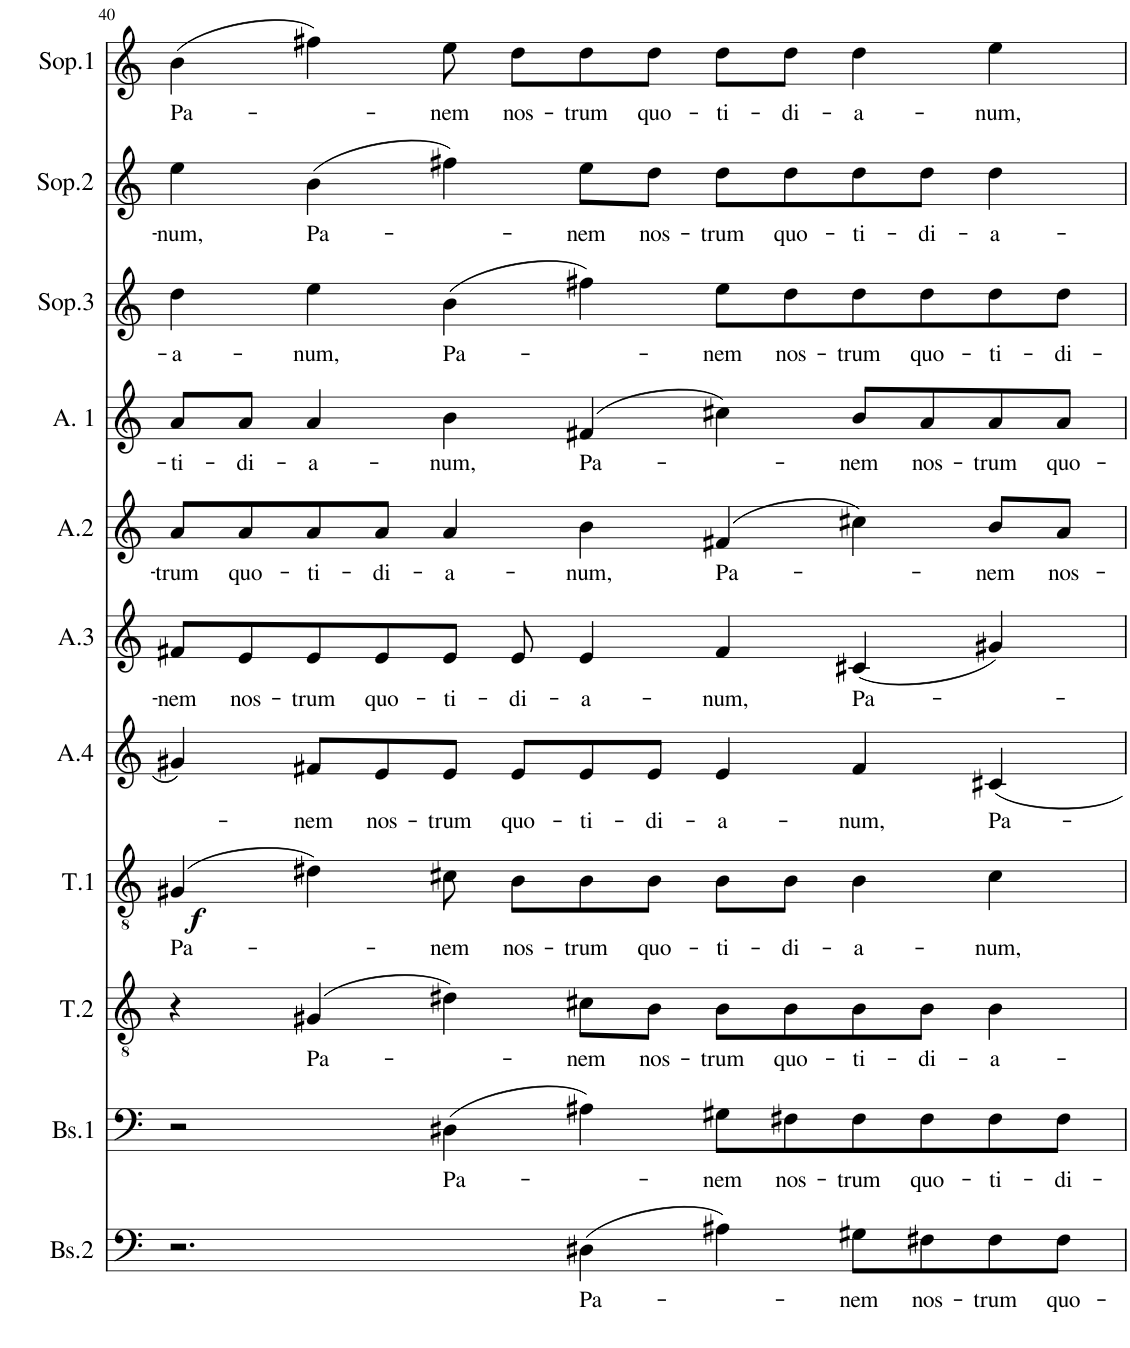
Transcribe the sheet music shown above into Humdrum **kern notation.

**kern	**text	**kern	**text	**kern	**text	**kern	**text	**dynam	**kern	**text	**kern	**text	**kern	**text	**kern	**text	**kern	**text	**kern	**text	**kern	**text
*part11	*part11	*part10	*part10	*part9	*part9	*part8	*part8	*part8	*part7	*part7	*part6	*part6	*part5	*part5	*part4	*part4	*part3	*part3	*part2	*part2	*part1	*part1
*staff11	*staff11	*staff10	*staff10	*staff9	*staff9	*staff8	*staff8	*staff8	*staff7	*staff7	*staff6	*staff6	*staff5	*staff5	*staff4	*staff4	*staff3	*staff3	*staff2	*staff2	*staff1	*staff1
*I"Bas 2	*	*I"Bas 1	*	*I"Tenor 2	*	*I"Tenor 1	*	*	*I"Alt 4	*	*I"Alt 3	*	*I"Alt 2	*	*I"Alt 1	*	*I"Sopraan 3	*	*I"Sopraan 2	*	*I"Sopraan 1	*
*I'Bs.2	*	*I'Bs.1	*	*I'T.2	*	*I'T.1	*	*	*I'A.4	*	*I'A.3	*	*I'A.2	*	*I'A. 1	*	*I'Sop.3	*	*I'Sop.2	*	*I'Sop.1	*
!!LO:PB:g=z
*clefF4	*	*clefF4	*	*clefGv2	*	*clefGv2	*	*	*clefG2	*	*clefG2	*	*clefG2	*	*clefG2	*	*clefG2	*	*clefG2	*	*clefG2	*
*k[]	*	*k[]	*	*k[]	*	*k[]	*	*	*k[]	*	*k[]	*	*k[]	*	*k[]	*	*k[]	*	*k[]	*	*k[]	*
*M14/8	*	*M14/8	*	*M14/8	*	*M14/8	*	*	*M14/8	*	*M14/8	*	*M14/8	*	*M14/8	*	*M14/8	*	*M14/8	*	*M14/8	*
=40	=40	=40	=40	=40	=40	=40	=40	=40	=40	=40	=40	=40	=40	=40	=40	=40	=40	=40	=40	=40	=40	=40
!	!	!	!	!	!	!	!LO:LY:b	!LO:DY:b	!	!	!	!LO:LY:b	!	!LO:LY:b	!	!LO:LY:b	!	!LO:LY:b	!	!LO:LY:b	!	!LO:LY:b
2.r	.	2r	.	4r	.	(4G#X/	Pa-	f	4g#X/	.	8f#X/L	-nem	8a/L	-trum	8a/L	-ti-	4dd\	-a-	4ee\	-num,	(4b\	Pa-
!	!	!	!	!	!	!	!	!	!	!	!	!LO:LY:b	!	!LO:LY:b	!	!LO:LY:b	!	!	!	!	!	!
.	.	.	.	.	.	.	.	.	.	.	8e/	nos-	8a/	quo-	8a/J	-di-	.	.	.	.	.	.
!	!	!	!	!	!LO:LY:b	!	!	!	!	!LO:LY:b	!	!LO:LY:b	!	!LO:LY:b	!	!LO:LY:b	!	!LO:LY:b	!	!LO:LY:b	!	!
.	.	.	.	(4G#X/	Pa-	4d#X\)	.	.	8f#X/L	-nem	8e/	-trum	8a/	-ti-	4a/	-a-	4ee\	-num,	(4b\	Pa-	4ff#X\)	.
!	!	!	!	!	!	!	!	!	!	!LO:LY:b	!	!LO:LY:b	!	!LO:LY:b	!	!	!	!	!	!	!	!
.	.	.	.	.	.	.	.	.	8e/	nos-	8e/	quo-	8a/J	-di-	.	.	.	.	.	.	.	.
!	!	!	!LO:LY:b	!	!	!	!LO:LY:b	!	!	!LO:LY:b	!	!LO:LY:b	!	!LO:LY:b	!	!LO:LY:b	!	!LO:LY:b	!	!	!	!LO:LY:b
.	.	(4D#X\	Pa-	4d#X\)	.	8c#X\	-nem	.	8e/J	-trum	8e/J	-ti-	4a/	-a-	4b\	-num,	(4b\	Pa-	4ff#X\)	.	8ee\	-nem
!	!	!	!	!	!	!	!LO:LY:b	!	!	!LO:LY:b	!	!LO:LY:b	!	!	!	!	!	!	!	!	!	!LO:LY:b
.	.	.	.	.	.	8B\L	nos-	.	8e/L	quo-	8e/	-di-	.	.	.	.	.	.	.	.	8dd\L	nos-
!	!LO:LY:b	!	!	!	!LO:LY:b	!	!LO:LY:b	!	!	!LO:LY:b	!	!LO:LY:b	!	!LO:LY:b	!	!LO:LY:b	!	!	!	!LO:LY:b	!	!LO:LY:b
(4D#X\	Pa-	4A#X\)	.	8c#X\L	-nem	8B\	-trum	.	8e/	-ti-	4e/	-a-	4b\	-num,	(4f#X/	Pa-	4ff#X\)	.	8ee\L	-nem	8dd\	-trum
!	!	!	!	!	!LO:LY:b	!	!LO:LY:b	!	!	!LO:LY:b	!	!	!	!	!	!	!	!	!	!LO:LY:b	!	!LO:LY:b
.	.	.	.	8B\J	nos-	8B\J	quo-	.	8e/J	-di-	.	.	.	.	.	.	.	.	8dd\J	nos-	8dd\J	quo-
!	!	!	!LO:LY:b	!	!LO:LY:b	!	!LO:LY:b	!	!	!LO:LY:b	!	!LO:LY:b	!	!LO:LY:b	!	!	!	!LO:LY:b	!	!LO:LY:b	!	!LO:LY:b
4A#X\)	.	8G#X\L	-nem	8B\L	-trum	8B\L	-ti-	.	4e/	-a-	4f#/	-num,	(4f#X/	Pa-	4cc#X\)	.	8ee\L	-nem	8dd\L	-trum	8dd\L	-ti-
!	!	!	!LO:LY:b	!	!LO:LY:b	!	!LO:LY:b	!	!	!	!	!	!	!	!	!	!	!LO:LY:b	!	!LO:LY:b	!	!LO:LY:b
.	.	8F#X\	nos-	8B\	quo-	8B\J	-di-	.	.	.	.	.	.	.	.	.	8dd\	nos-	8dd\	quo-	8dd\J	-di-
!	!LO:LY:b	!	!LO:LY:b	!	!LO:LY:b	!	!LO:LY:b	!	!	!LO:LY:b	!	!LO:LY:b	!	!	!	!LO:LY:b	!	!LO:LY:b	!	!LO:LY:b	!	!LO:LY:b
8G#X\L	-nem	8F#\	-trum	8B\	-ti-	4B\	-a-	.	4f#/	-num,	(4c#X/	Pa-	4cc#X\)	.	8b/L	-nem	8dd\	-trum	8dd\	-ti-	4dd\	-a-
!	!LO:LY:b	!	!LO:LY:b	!	!LO:LY:b	!	!	!	!	!	!	!	!	!	!	!LO:LY:b	!	!LO:LY:b	!	!LO:LY:b	!	!
8F#X\	nos-	8F#\	quo-	8B\J	-di-	.	.	.	.	.	.	.	.	.	8a/	nos-	8dd\	quo-	8dd\J	-di-	.	.
!	!LO:LY:b	!	!LO:LY:b	!	!LO:LY:b	!	!LO:LY:b	!	!	!LO:LY:b	!	!	!	!LO:LY:b	!	!LO:LY:b	!	!LO:LY:b	!	!LO:LY:b	!	!LO:LY:b
8F#\	-trum	8F#\	-ti-	4B\	-a-	4c#\	-num,	.	4c#X/	Pa-	4g#X/)	.	8b/L	-nem	8a/	-trum	8dd\	-ti-	4dd\	-a-	4ee\	-num,
!	!LO:LY:b	!	!LO:LY:b	!	!	!	!	!	!	!	!	!	!	!LO:LY:b	!	!LO:LY:b	!	!LO:LY:b	!	!	!	!
8F#\J	quo-	8F#\J	-di-	.	.	.	.	.	.	.	.	.	8a/J	nos-	8a/J	quo-	8dd\J	-di-	.	.	.	.
=	=	=	=	=	=	=	=	=	=	=	=	=	=	=	=	=	=	=	=	=	=	=
*-	*-	*-	*-	*-	*-	*-	*-	*-	*-	*-	*-	*-	*-	*-	*-	*-	*-	*-	*-	*-	*-	*-
